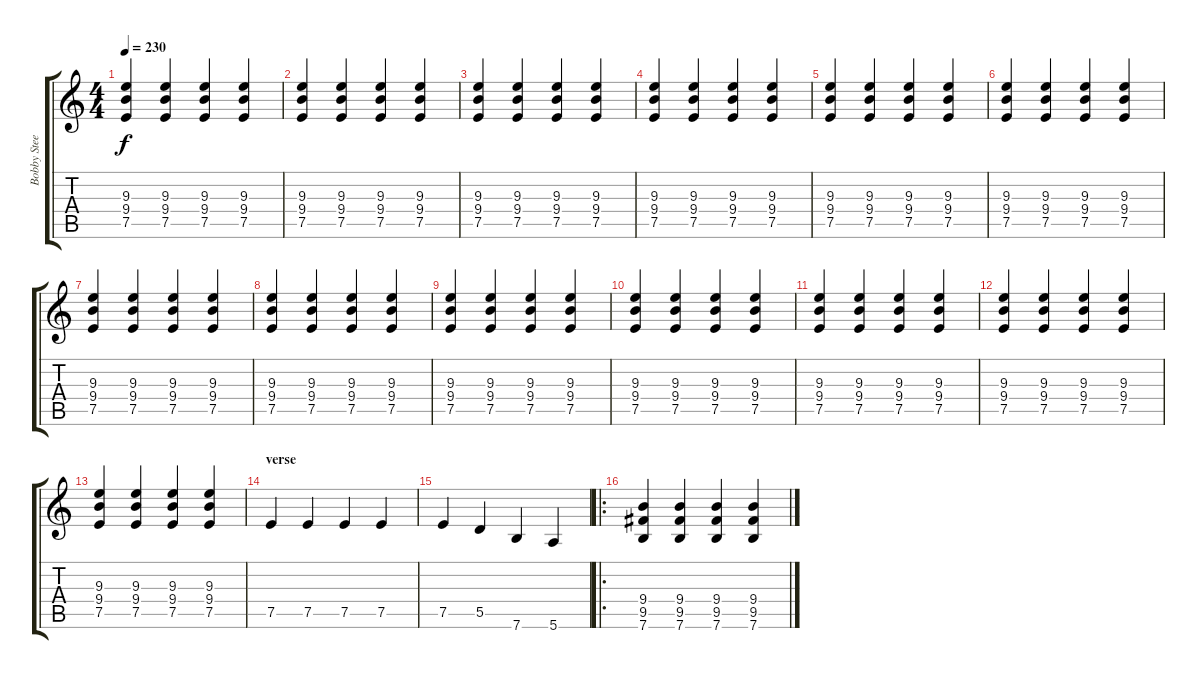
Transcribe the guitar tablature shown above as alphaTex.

\track ("Bobby Steele" "Bobby Stee") {instrument distortionguitar}
\staff {score tabs}
\tuning (E4 B3 G3 D3 A2 E2) {hide}
\ts (4 4)
\tempo 230
\clef g2
\ks c
(9.3 9.4 7.5).4{dy f} (9.3 9.4 7.5).4 (9.3 9.4 7.5).4 (9.3 9.4 7.5).4 |
(9.3 9.4 7.5).4 (9.3 9.4 7.5).4 (9.3 9.4 7.5).4 (9.3 9.4 7.5).4 |
(9.3 9.4 7.5).4 (9.3 9.4 7.5).4 (9.3 9.4 7.5).4 (9.3 9.4 7.5).4 |
(9.3 9.4 7.5).4 (9.3 9.4 7.5).4 (9.3 9.4 7.5).4 (9.3 9.4 7.5).4 |
(9.3 9.4 7.5).4 (9.3 9.4 7.5).4 (9.3 9.4 7.5).4 (9.3 9.4 7.5).4 |
(9.3 9.4 7.5).4 (9.3 9.4 7.5).4 (9.3 9.4 7.5).4 (9.3 9.4 7.5).4 |
(9.3 9.4 7.5).4 (9.3 9.4 7.5).4 (9.3 9.4 7.5).4 (9.3 9.4 7.5).4 |
(9.3 9.4 7.5).4 (9.3 9.4 7.5).4 (9.3 9.4 7.5).4 (9.3 9.4 7.5).4 |
(9.3 9.4 7.5).4 (9.3 9.4 7.5).4 (9.3 9.4 7.5).4 (9.3 9.4 7.5).4 |
(9.3 9.4 7.5).4 (9.3 9.4 7.5).4 (9.3 9.4 7.5).4 (9.3 9.4 7.5).4 |
(9.3 9.4 7.5).4 (9.3 9.4 7.5).4 (9.3 9.4 7.5).4 (9.3 9.4 7.5).4 |
(9.3 9.4 7.5).4 (9.3 9.4 7.5).4 (9.3 9.4 7.5).4 (9.3 9.4 7.5).4 |
(9.3 9.4 7.5).4 (9.3 9.4 7.5).4 (9.3 9.4 7.5).4 (9.3 9.4 7.5).4 |
\section ("" "verse")
7.5.4 7.5.4 7.5.4 7.5.4 |
7.5.4 5.5.4 7.6.4 5.6.4 |
\ro
(9.4 9.5 7.6).4 (9.4 9.5 7.6).4 (9.4 9.5 7.6).4 (9.4 9.5 7.6).4
